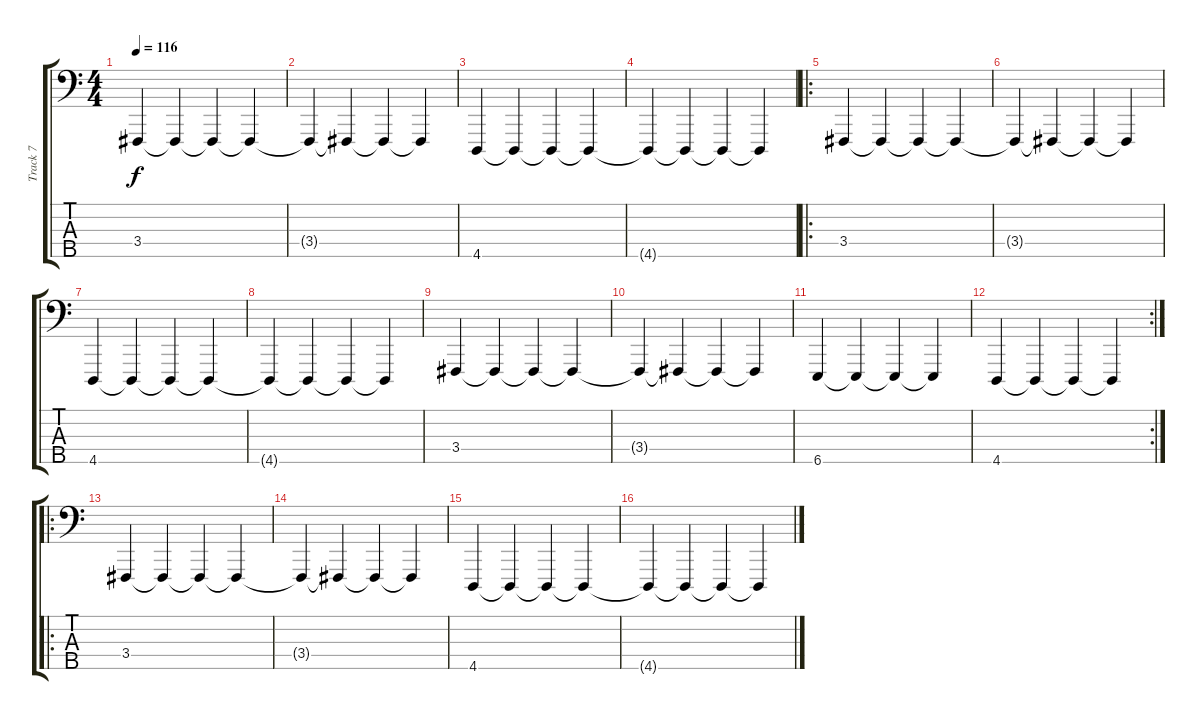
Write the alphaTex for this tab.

\track ("Track 7" "Track 7") {instrument stringensemble2}
\staff {score tabs}
\tuning (Gb2 Db2 Ab1 Eb1 Bb0) {hide}
\ts (4 4)
\tempo 116
\clef f4
\ks c
3.4.4{dy f volume 16 instrument stringensemble2} 3.4{t}.4 3.4{t}.4 3.4{t}.4 |
3.4{t}.4 3.4{t}.4 3.4{t}.4 3.4{t}.4 |
4.5.4 4.5{t}.4 4.5{t}.4 4.5{t}.4 |
4.5{t}.4 4.5{t}.4 4.5{t}.4 4.5{t}.4 |
\ro
3.4.4 3.4{t}.4 3.4{t}.4 3.4{t}.4 |
3.4{t}.4 3.4{t}.4 3.4{t}.4 3.4{t}.4 |
4.5.4 4.5{t}.4 4.5{t}.4 4.5{t}.4 |
4.5{t}.4 4.5{t}.4 4.5{t}.4 4.5{t}.4 |
3.4.4 3.4{t}.4 3.4{t}.4 3.4{t}.4 |
3.4{t}.4 3.4{t}.4 3.4{t}.4 3.4{t}.4 |
6.5.4 6.5{t}.4 6.5{t}.4 6.5{t}.4 |
\rc 2
4.5.4 4.5{t}.4 4.5{t}.4 4.5{t}.4 |
\ro
3.4.4 3.4{t}.4 3.4{t}.4 3.4{t}.4 |
3.4{t}.4 3.4{t}.4 3.4{t}.4 3.4{t}.4 |
4.5.4 4.5{t}.4 4.5{t}.4 4.5{t}.4 |
4.5{t}.4 4.5{t}.4 4.5{t}.4 4.5{t}.4
